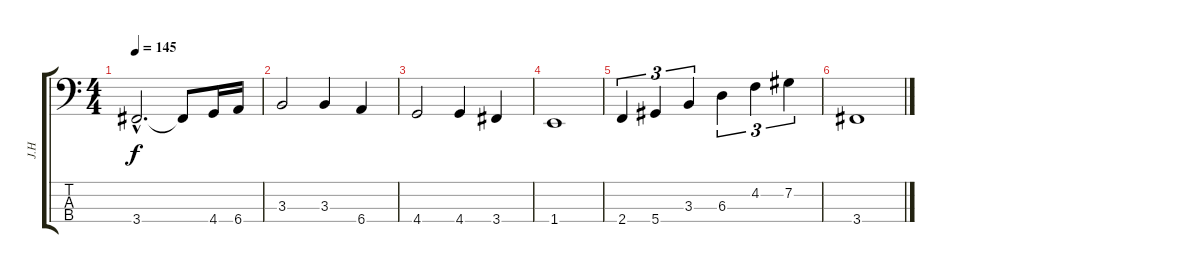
\track ("J.H" "J.H") {instrument electricbassfinger}
\staff {score tabs}
\tuning (Gb2 Db2 Ab1 Eb1) {hide}
\ts (4 4)
\tempo 145
\clef f4
\ks c
3.4{hac}.2{d dy f} 3.4{t}.8 4.4.16 6.4.16 |
3.3.2 3.3.4 6.4.4 |
4.4.2 4.4.4 3.4.4 |
1.4.1 |
2.4.4{tu (3 2)} 5.4.4{tu (3 2)} 3.3.4{tu (3 2)} 6.3.4{tu (3 2)} 4.2.4{tu (3 2)} 7.2.4{tu (3 2)} |
3.4.1
